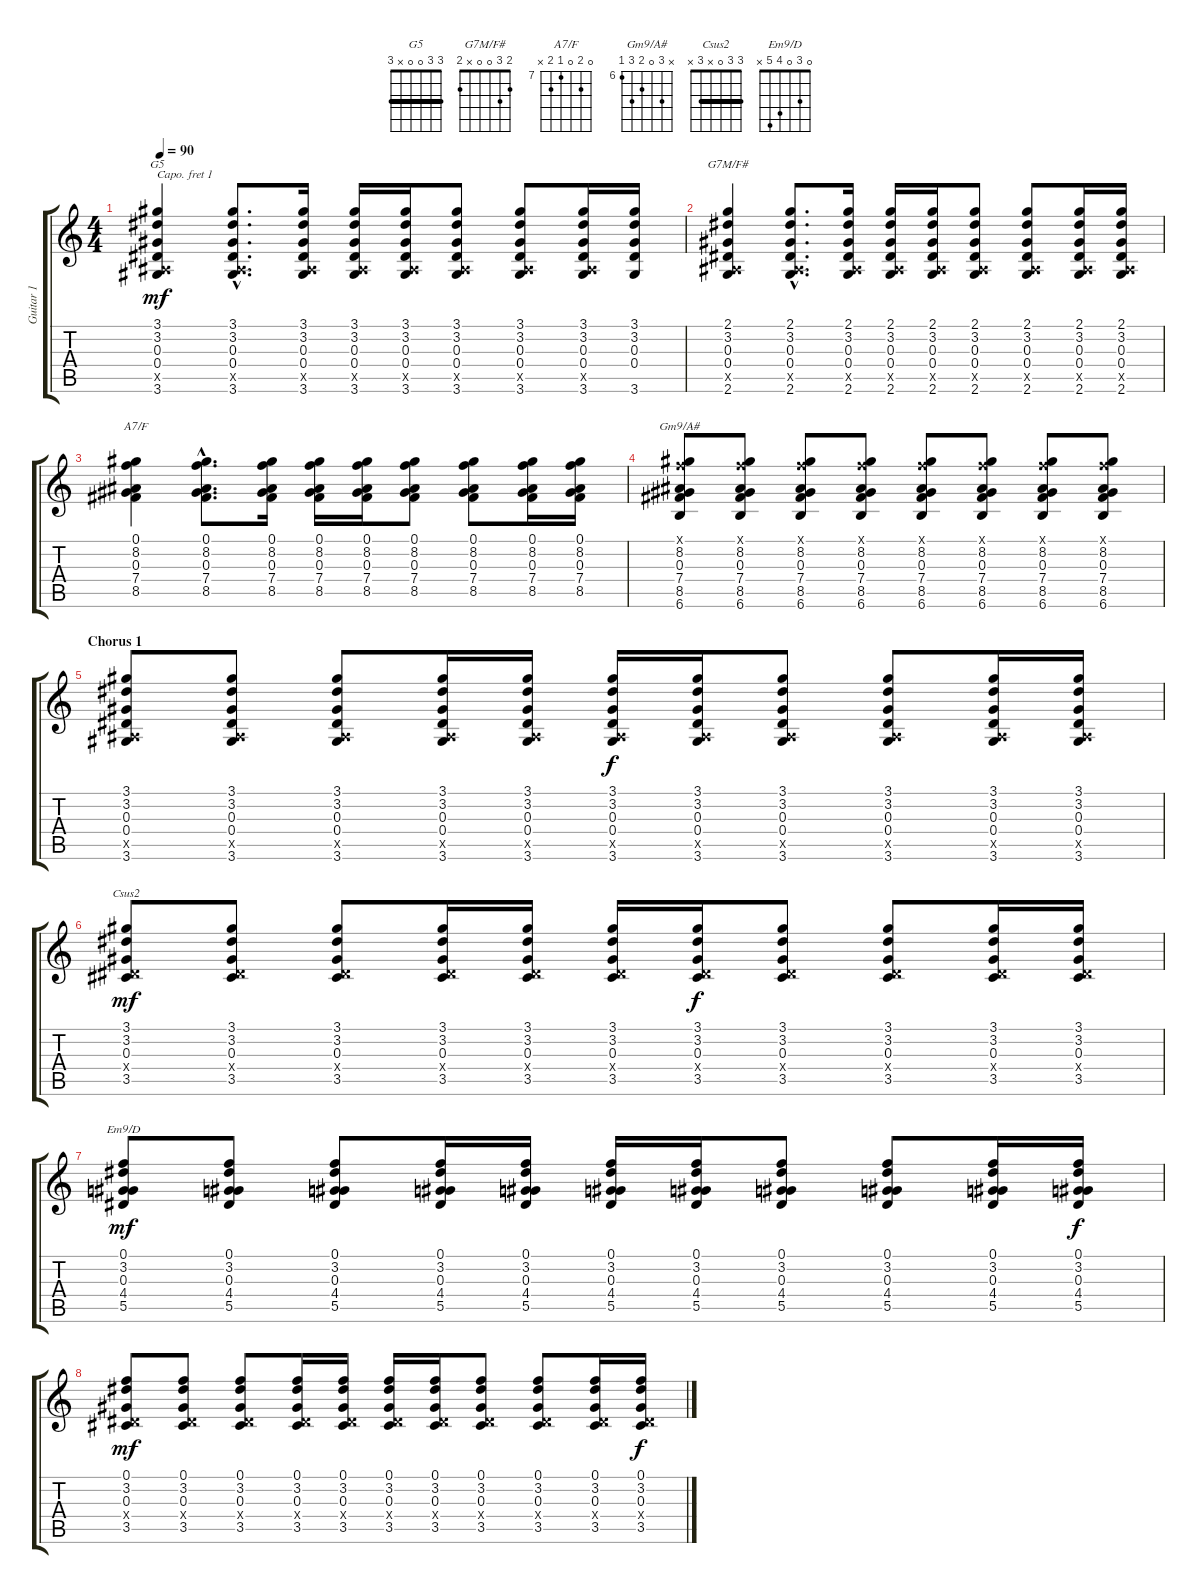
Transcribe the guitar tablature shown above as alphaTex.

\track ("Guitar 1" "Guitar 1") {instrument acousticguitarsteel}
\staff {score tabs}
\capo 1
\tuning (E4 B3 G3 D3 A2 E2) {hide}
\chord ("G5" 3 3 0 0 x 3) {barre 3}
\chord ("G7M/F#" 2 3 0 0 x 2)
\chord ("A7/F" 0 8 0 7 8 x) {firstfret 7}
\chord ("Gm9/A#" x 8 0 7 8 6) {firstfret 6}
\chord ("Csus2" 3 3 0 x 3 x) {barre 3}
\chord ("Em9/D" 0 3 0 4 5 x)
\ts (4 4)
\tempo 90
\clef g2
\ks c
(3.1 3.2 0.3 0.4 0.5{x} 3.6).4{ch "G5" dy mf} (3.1{hac} 3.2{hac} 0.3{hac} 0.4{hac} 0.5{hac x} 3.6{hac}).8{d} (3.1 3.2 0.3 0.4 0.5{x} 3.6).16 (3.1 3.2 0.3 0.4 0.5{x} 3.6).16 (3.1 3.2 0.3 0.4 0.5{x} 3.6).16 (3.1 3.2 0.3 0.4 0.5{x} 3.6).8 (3.1 3.2 0.3 0.4 0.5{x} 3.6).8 (3.1 3.2 0.3 0.4 0.5{x} 3.6).16 (3.1 3.2 0.3 0.4 3.6).16 |
(2.1 3.2 0.3 0.4 0.5{x} 2.6).4{ch "G7M/F#"} (2.1{hac} 3.2{hac} 0.3{hac} 0.4{hac} 0.5{hac x} 2.6{hac}).8{d} (2.1 3.2 0.3 0.4 0.5{x} 2.6).16 (2.1 3.2 0.3 0.4 0.5{x} 2.6).16 (2.1 3.2 0.3 0.4 0.5{x} 2.6).16 (2.1 3.2 0.3 0.4 0.5{x} 2.6).8 (2.1 3.2 0.3 0.4 0.5{x} 2.6).8 (2.1 3.2 0.3 0.4 0.5{x} 2.6).16 (2.1 3.2 0.3 0.4 0.5{x} 2.6).16 |
(0.1 8.2 0.3 7.4 8.5).4{ch "A7/F"} (0.1{hac} 8.2{hac} 0.3{hac} 7.4{hac} 8.5{hac}).8{d} (0.1 8.2 0.3 7.4 8.5).16 (0.1 8.2 0.3 7.4 8.5).16 (0.1 8.2 0.3 7.4 8.5).16 (0.1 8.2 0.3 7.4 8.5).8 (0.1 8.2 0.3 7.4 8.5).8 (0.1 8.2 0.3 7.4 8.5).16 (0.1 8.2 0.3 7.4 8.5).16 |
(0.1{x} 8.2 0.3 7.4 8.5 6.6).8{ch "Gm9/A#"} (0.1{x} 8.2 0.3 7.4 8.5 6.6).8 (0.1{x} 8.2 0.3 7.4 8.5 6.6).8 (0.1{x} 8.2 0.3 7.4 8.5 6.6).8 (0.1{x} 8.2 0.3 7.4 8.5 6.6).8 (0.1{x} 8.2 0.3 7.4 8.5 6.6).8 (0.1{x} 8.2 0.3 7.4 8.5 6.6).8 (0.1{x} 8.2 0.3 7.4 8.5 6.6).8 |
\section ("" "Chorus 1")
(3.1 3.2 0.3 0.4 0.5{x} 3.6).8 (3.1 3.2 0.3 0.4 0.5{x} 3.6).8 (3.1 3.2 0.3 0.4 0.5{x} 3.6).8 (3.1 3.2 0.3 0.4 0.5{x} 3.6).16 (3.1 3.2 0.3 0.4 0.5{x} 3.6).16 (3.1 3.2 0.3 0.4 0.5{x} 3.6).16{dy f} (3.1 3.2 0.3 0.4 0.5{x} 3.6).16 (3.1 3.2 0.3 0.4 0.5{x} 3.6).8 (3.1 3.2 0.3 0.4 0.5{x} 3.6).8 (3.1 3.2 0.3 0.4 0.5{x} 3.6).16 (3.1 3.2 0.3 0.4 0.5{x} 3.6).16 |
(3.1 3.2 0.3 0.4{x} 3.5).8{ch "Csus2" dy mf} (3.1 3.2 0.3 0.4{x} 3.5).8 (3.1 3.2 0.3 0.4{x} 3.5).8 (3.1 3.2 0.3 0.4{x} 3.5).16 (3.1 3.2 0.3 0.4{x} 3.5).16 (3.1 3.2 0.3 0.4{x} 3.5).16 (3.1 3.2 0.3 0.4{x} 3.5).16{dy f} (3.1 3.2 0.3 0.4{x} 3.5).8 (3.1 3.2 0.3 0.4{x} 3.5).8 (3.1 3.2 0.3 0.4{x} 3.5).16 (3.1 3.2 0.3 0.4{x} 3.5).16 |
(0.1 3.2 0.3 4.4 5.5).8{ch "Em9/D" dy mf} (0.1 3.2 0.3 4.4 5.5).8 (0.1 3.2 0.3 4.4 5.5).8 (0.1 3.2 0.3 4.4 5.5).16 (0.1 3.2 0.3 4.4 5.5).16 (0.1 3.2 0.3 4.4 5.5).16 (0.1 3.2 0.3 4.4 5.5).16 (0.1 3.2 0.3 4.4 5.5).8 (0.1 3.2 0.3 4.4 5.5).8 (0.1 3.2 0.3 4.4 5.5).16 (0.1 3.2 0.3 4.4 5.5).16{dy f} |
(0.1 3.2 0.3 0.4{x} 3.5).8{dy mf} (0.1 3.2 0.3 0.4{x} 3.5).8 (0.1 3.2 0.3 0.4{x} 3.5).8 (0.1 3.2 0.3 0.4{x} 3.5).16 (0.1 3.2 0.3 0.4{x} 3.5).16 (0.1 3.2 0.3 0.4{x} 3.5).16 (0.1 3.2 0.3 0.4{x} 3.5).16 (0.1 3.2 0.3 0.4{x} 3.5).8 (0.1 3.2 0.3 0.4{x} 3.5).8 (0.1 3.2 0.3 0.4{x} 3.5).16 (0.1 3.2 0.3 0.4{x} 3.5).16{dy f}
